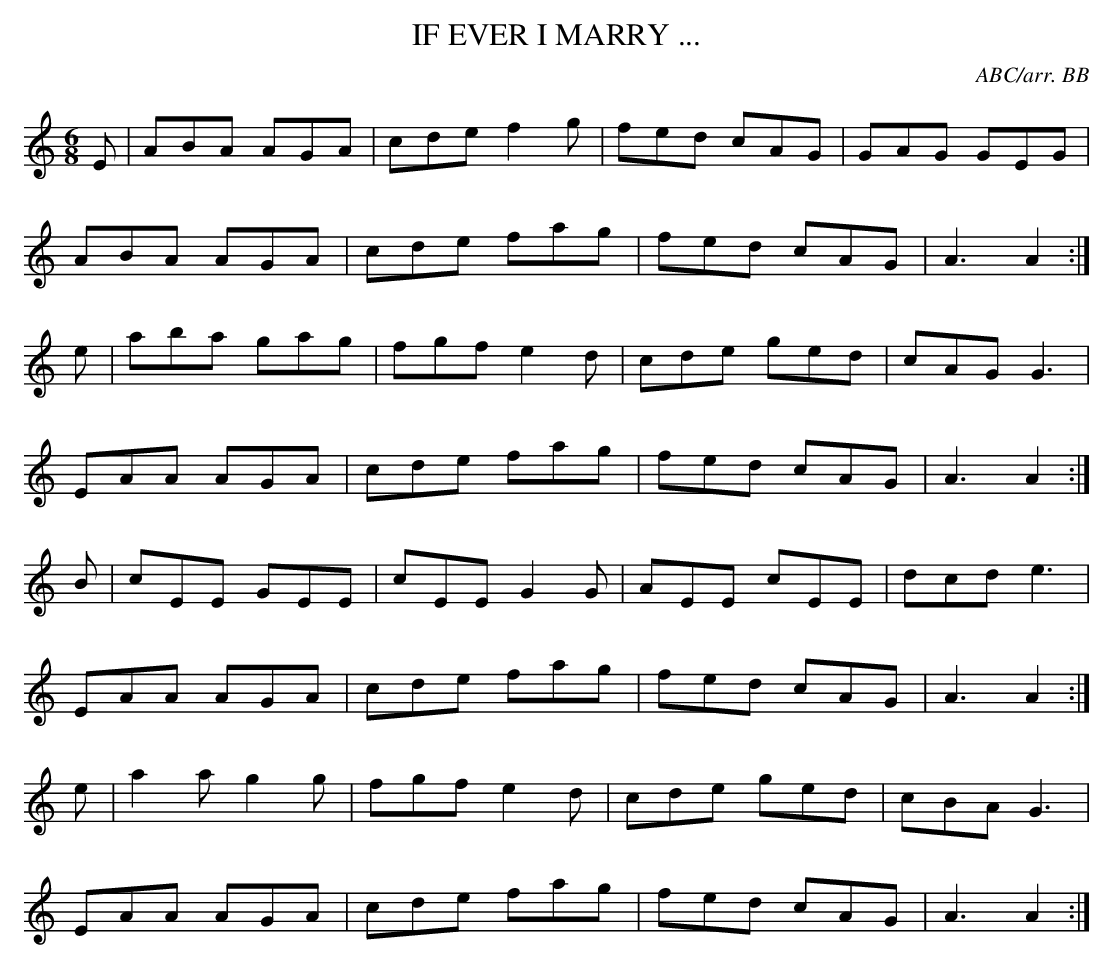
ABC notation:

X:1
T:IF EVER I MARRY ...
C:ABC/arr. BB
Y:"Irish"
it didn't sound right. Cut time in parts 1 and 2.
M:6/8
L:1/8
K:Am
E|ABA AGA|cde f2g|fed cAG|GAG GEG|
ABA AGA|cde fag|fed cAG|A3 A2 :|
e|aba gag|fgf e2d|cde ged|cAG G3|
EAA AGA|cde fag|fed cAG|A3 A2:|
B|cEE GEE|cEE G2G|AEE cEE|dcd e3|
EAA AGA|cde fag|fed cAG|A3 A2:|
e|a2a g2g|fgf e2d|cde ged|cBA G3|
EAA AGA|cde fag|fed cAG|A3 A2:|
